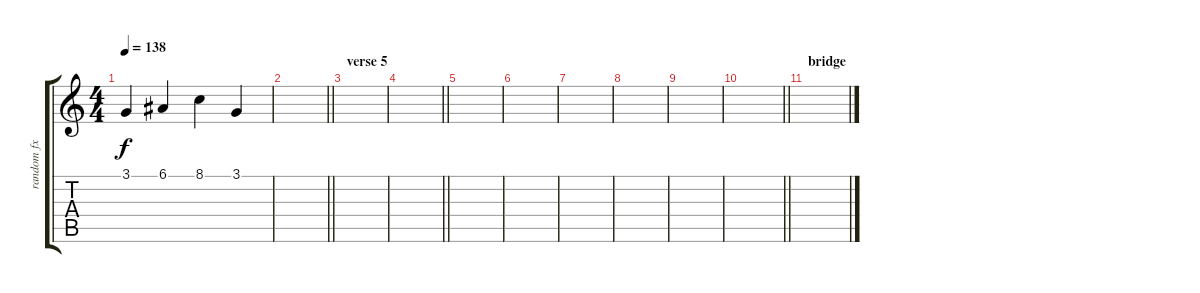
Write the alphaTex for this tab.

\track ("random fx" "random fx") {instrument acousticgrandpiano}
\staff {score tabs}
\tuning (E4 B3 G3 D3 A2 E2) {hide}
\ts (4 4)
\tempo 138
\clef g2
\ks c
3.1.4{dy f} 6.1.4 8.1.4 3.1.4 |
\barLineRight lightlight
|
\section ("" "verse 5")
|
\barLineRight lightlight
|
|
|
|
|
|
\barLineRight lightlight
|
\section ("" "bridge")
